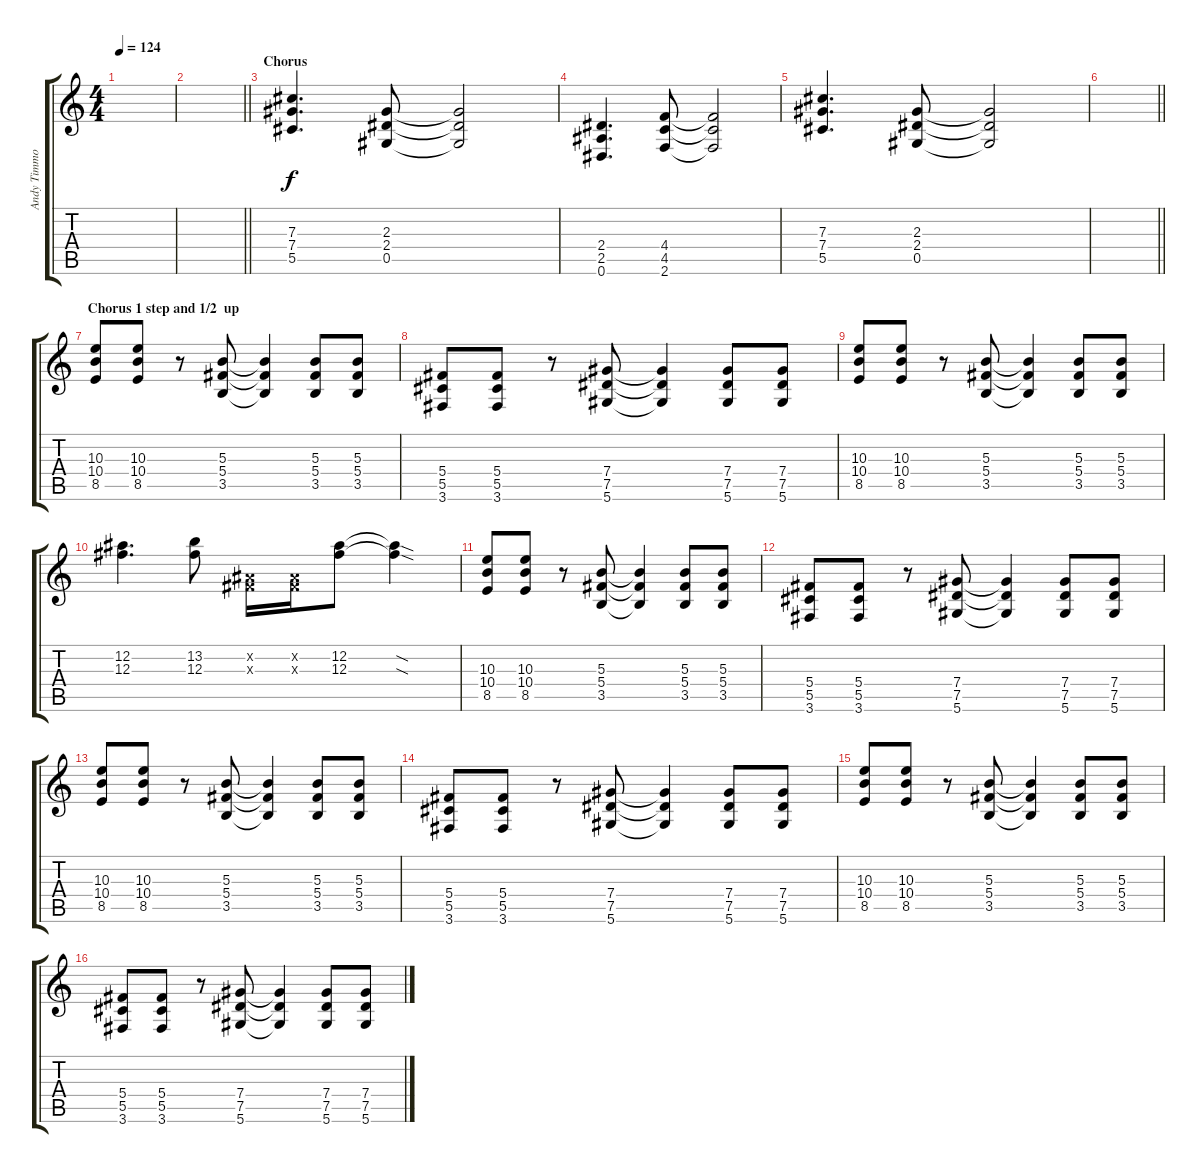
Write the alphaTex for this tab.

\track ("Andy Timmons" "Andy Timmo") {instrument distortionguitar}
\staff {score tabs}
\tuning (Eb4 Bb3 Gb3 Db3 Ab2 Eb2) {hide}
\ts (4 4)
\tempo 124
\clef g2
\ks c
|
\barLineRight lightlight
|
\section ("" "Chorus")
(7.3 7.4 5.5).4{d volume 12} (2.3 2.4 0.5).8 (2.3{t} 2.4{t} 0.5{t}).2 |
(2.4 2.5 0.6).4{d} (4.4 4.5 2.6).8 (4.4{t} 4.5{t} 2.6{t}).2 |
(7.3 7.4 5.5).4{d} (2.3 2.4 0.5).8 (2.3{t} 2.4{t} 0.5{t}).2 |
\barLineRight lightlight
|
\section ("" "Chorus 1 step and 1/2  up")
(10.3 10.4 8.5).8 (10.3 10.4 8.5).8 r.8 (5.3 5.4 3.5).8 (5.3{t} 5.4{t} 3.5{t}).4 (5.3 5.4 3.5).8 (5.3 5.4 3.5).8 |
(5.4 5.5 3.6).8 (5.4 5.5 3.6).8 r.8 (7.4 7.5 5.6).8 (7.4{t} 7.5{t} 5.6{t}).4 (7.4 7.5 5.6).8 (7.4 7.5 5.6).8 |
(10.3 10.4 8.5).8 (10.3 10.4 8.5).8 r.8 (5.3 5.4 3.5).8 (5.3{t} 5.4{t} 3.5{t}).4 (5.3 5.4 3.5).8 (5.3 5.4 3.5).8 |
(12.2 12.3).4{d} (13.2 12.3).8 (0.2{x} 0.3{x}).16 (0.2{x} 0.3{x}).16 (12.2 12.3).8 (12.2{sod t} 12.3{sod t}).4 |
(10.3 10.4 8.5).8 (10.3 10.4 8.5).8 r.8 (5.3 5.4 3.5).8 (5.3{t} 5.4{t} 3.5{t}).4 (5.3 5.4 3.5).8 (5.3 5.4 3.5).8 |
(5.4 5.5 3.6).8 (5.4 5.5 3.6).8 r.8 (7.4 7.5 5.6).8 (7.4{t} 7.5{t} 5.6{t}).4 (7.4 7.5 5.6).8 (7.4 7.5 5.6).8 |
(10.3 10.4 8.5).8 (10.3 10.4 8.5).8 r.8 (5.3 5.4 3.5).8 (5.3{t} 5.4{t} 3.5{t}).4 (5.3 5.4 3.5).8 (5.3 5.4 3.5).8 |
(5.4 5.5 3.6).8 (5.4 5.5 3.6).8 r.8 (7.4 7.5 5.6).8 (7.4{t} 7.5{t} 5.6{t}).4 (7.4 7.5 5.6).8 (7.4 7.5 5.6).8 |
(10.3 10.4 8.5).8 (10.3 10.4 8.5).8 r.8 (5.3 5.4 3.5).8 (5.3{t} 5.4{t} 3.5{t}).4 (5.3 5.4 3.5).8 (5.3 5.4 3.5).8 |
(5.4 5.5 3.6).8 (5.4 5.5 3.6).8 r.8 (7.4 7.5 5.6).8 (7.4{t} 7.5{t} 5.6{t}).4 (7.4 7.5 5.6).8 (7.4 7.5 5.6).8
